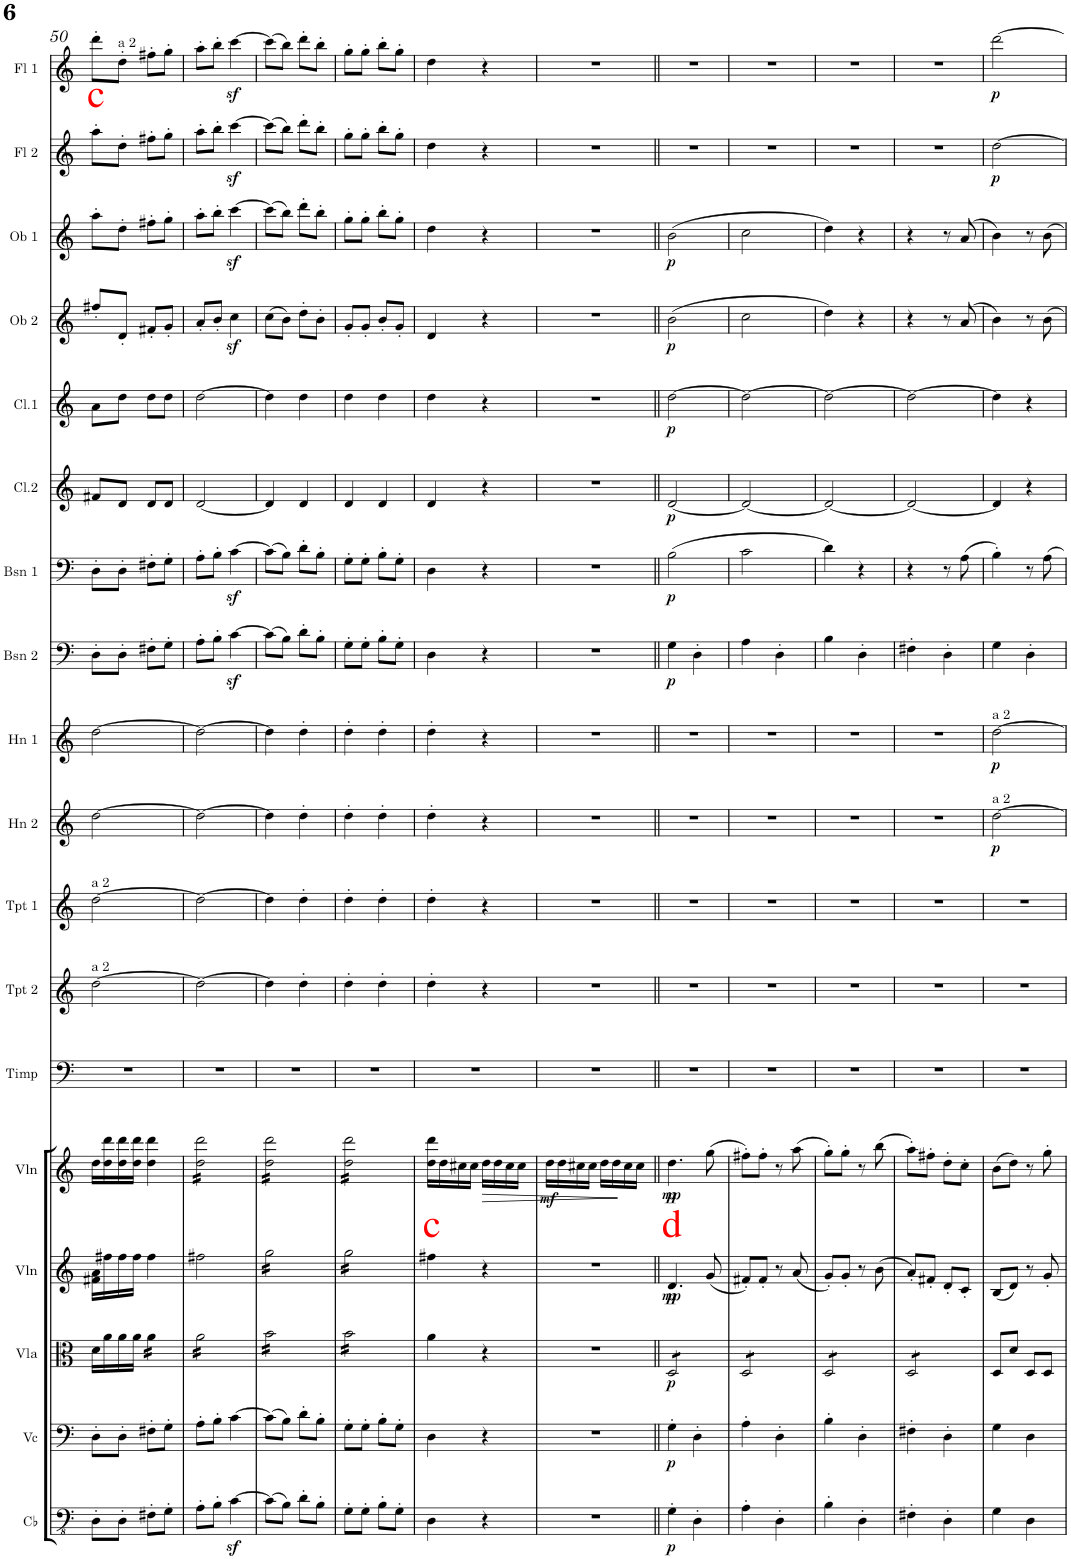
**kern	**dynam	**kern	**dynam	**kern	**dynam	**kern	**dynam	**kern	**text	**dynam	**kern	**kern	**kern	**kern	**dynam	**kern	**dynam	**kern	**dynam	**kern	**dynam	**kern	**dynam	**kern	**dynam	**kern	**dynam	**kern	**dynam	**kern	**dynam	**kern	**text	**dynam
*part18	*part18	*part17	*part17	*part16	*part16	*part15	*part15	*part14	*part14	*part14	*part13	*part12	*part11	*part10	*part10	*part9	*part9	*part8	*part8	*part7	*part7	*part6	*part6	*part5	*part5	*part4	*part4	*part3	*part3	*part2	*part2	*part1	*part1	*part1
*staff18	*staff18	*staff17	*staff17	*staff16	*staff16	*staff15	*staff15	*staff14	*staff14	*staff14	*staff13	*staff12	*staff11	*staff10	*staff10	*staff9	*staff9	*staff8	*staff8	*staff7	*staff7	*staff6	*staff6	*staff5	*staff5	*staff4	*staff4	*staff3	*staff3	*staff2	*staff2	*staff1	*staff1	*staff1
*I"Contrabass	*	*I"Violoncello	*	*I"Viola	*	*I"Violin	*	*I"Violin	*	*	*I"Timpani	*I"C Trumpet 2	*I"C Trumpet 1	*I"C Horn 2	*	*I"C Horn 1	*	*I"Bassoon 2	*	*I"Bassoon 1	*	*I"C Clarinet 2	*	*I"C Clarinet 1	*	*I"Oboe 2	*	*I"Oboe 1	*	*I"Flute 2	*	*I"Flute 1	*	*
*I'Cb	*	*I'Vc	*	*I'Vla	*	*I'Vln	*	*I'Vln	*	*	*I'Timp	*I'Tpt 2	*I'Tpt 1	*I'Hn 2	*	*I'Hn 1	*	*I'Bsn 2	*	*I'Bsn 1	*	*I'Cl.2	*	*I'Cl.1	*	*I'Ob 2	*	*I'Ob 1	*	*I'Fl 2	*	*I'Fl 1	*	*
!!LO:PB:g=z
*clefFv4	*	*clefF4	*	*clefC3	*	*clefG2	*	*clefG2	*	*	*clefF4	*clefG2	*clefG2	*clefG2	*	*clefG2	*	*clefF4	*	*clefF4	*	*clefG2	*	*clefG2	*	*clefG2	*	*clefG2	*	*clefG2	*	*clefG2	*	*
*	*	*	*	*	*	*	*	*	*	*	*	*	*	*Trd7c12	*	*Trd7c12	*	*	*	*	*	*Trd1c2	*	*Trd1c2	*	*	*	*	*	*	*	*	*	*
*k[]	*	*k[]	*	*k[]	*	*k[]	*	*k[]	*	*	*k[]	*k[]	*k[]	*k[]	*	*k[]	*	*k[]	*	*k[]	*	*k[]	*	*k[]	*	*k[]	*	*k[]	*	*k[]	*	*k[]	*	*
*M2/4	*	*M2/4	*	*M2/4	*	*M2/4	*	*M2/4	*	*	*M2/4	*M2/4	*M2/4	*M2/4	*	*M2/4	*	*M2/4	*	*M2/4	*	*M2/4	*	*M2/4	*	*M2/4	*	*M2/4	*	*M2/4	*	*M2/4	*	*
=50	=50	=50	=50	=50	=50	=50	=50	=50	=50	=50	=50	=50	=50	=50	=50	=50	=50	=50	=50	=50	=50	=50	=50	=50	=50	=50	=50	=50	=50	=50	=50	=50	=50	=50
!	!	!	!	!	!	!	!	!	!	!	!	!	!LO:TX:a:t=a 2	!	!	!	!	!	!	!	!	!	!	!	!	!	!	!	!	!	!	!	!	!
!	!	!	!	!	!	!	!	!	!	!	!	!LO:TX:a:t=a 2	!	!	!	!	!	!	!	!	!	!	!	!	!	!	!	!	!	!	!	!	!	!
!	!	!	!	!	!	!	!	!	!	!	!	!	!	!	!	!	!	!	!	!	!	!	!	!	!	!	!	!	!	!	!	!	!LO:LY:b:color=#FF0000	!
8DD'\L	.	8D'\L	.	16d\LL	.	16f#X\ 16a\LL	.	16dd\LL	.	.	2r	[2dd\	[2dd\	[2dd\	.	[2dd\	.	8D'\L	.	8D'\L	.	8f#X/L	.	8a\L	.	8ff#X'/L	.	8aa'\L	.	8aa'\L	.	8ddd'\L	c	.
.	.	.	.	16a\	.	16ff#X\	.	16dd\ 16ddd\	.	.	.	.	.	.	.	.	.	.	.	.	.	.	.	.	.	.	.	.	.	.	.	.	.	.
!	!	!	!	!	!	!	!	!	!	!	!	!	!	!	!	!	!	!	!	!	!	!	!	!	!	!	!	!	!	!	!	!LO:TX:a:t=a 2	!	!
8DD'\J	.	8D'\J	.	16a\	.	16ff#\	.	16dd\ 16ddd\	.	.	.	.	.	.	.	.	.	8D'\J	.	8D'\J	.	8d/J	.	8dd\J	.	8d'/J	.	8dd'\J	.	8dd'\J	.	8dd'\J	.	.
.	.	.	.	16a\JJ	.	16ff#\JJ	.	16dd\ 16ddd\JJ	.	.	.	.	.	.	.	.	.	.	.	.	.	.	.	.	.	.	.	.	.	.	.	.	.	.
*	*	*	*	*tremolo	*	*	*	*	*	*	*	*	*	*	*	*	*	*	*	*	*	*	*	*	*	*	*	*	*	*	*	*	*	*
8FF#X'\L	.	8F#X'\L	.	16a\LL	.	4ff#\	.	4dd\ 4ddd\	.	.	.	.	.	.	.	.	.	8F#X'\L	.	8F#X'\L	.	8d/L	.	8dd\L	.	8f#X'/L	.	8ff#X'\L	.	8ff#X'\L	.	8ff#X'\L	.	.
.	.	.	.	16a\	.	.	.	.	.	.	.	.	.	.	.	.	.	.	.	.	.	.	.	.	.	.	.	.	.	.	.	.	.	.
8GG'\J	.	8G'\J	.	16a\	.	.	.	.	.	.	.	.	.	.	.	.	.	8G'\J	.	8G'\J	.	8d/J	.	8dd\J	.	8g'/J	.	8gg'\J	.	8gg'\J	.	8gg'\J	.	.
.	.	.	.	16a\JJ	.	.	.	.	.	.	.	.	.	.	.	.	.	.	.	.	.	.	.	.	.	.	.	.	.	.	.	.	.	.
=51	=51	=51	=51	=51	=51	=51	=51	=51	=51	=51	=51	=51	=51	=51	=51	=51	=51	=51	=51	=51	=51	=51	=51	=51	=51	=51	=51	=51	=51	=51	=51	=51	=51	=51
*	*	*	*	*	*	*	*	*tremolo	*	*	*	*	*	*	*	*	*	*	*	*	*	*	*	*	*	*	*	*	*	*	*	*	*	*
8AA'\L	.	8A'\L	.	16a\LL	.	2ff#X\	.	16dd\ 16ddd\LL	.	.	2r	2dd\_	2dd\_	2dd\_	.	2dd\_	.	8A'\L	.	8A'\L	.	[2d/	.	[2dd\	.	8a'/L	.	8aa'\L	.	8aa'\L	.	8aa'\L	.	.
.	.	.	.	16a\	.	.	.	16dd\ 16ddd\	.	.	.	.	.	.	.	.	.	.	.	.	.	.	.	.	.	.	.	.	.	.	.	.	.	.
8BB'\J	.	8B'\J	.	16a\	.	.	.	16dd\ 16ddd\	.	.	.	.	.	.	.	.	.	8B'\J	.	8B'\J	.	.	.	.	.	8b'/J	.	8bb'\J	.	8bb'\J	.	8bb'\J	.	.
.	.	.	.	16a\	.	.	.	16dd\ 16ddd\	.	.	.	.	.	.	.	.	.	.	.	.	.	.	.	.	.	.	.	.	.	.	.	.	.	.
[4Cz<\	.	[4c\	.	16a\	.	.	.	16dd\ 16ddd\	.	.	.	.	.	.	.	.	.	[4cz<\	.	[4cz<\	.	.	.	.	.	4ccz<\	.	[4cccz<\	.	[4cccz<\	.	[4cccz<\	.	.
.	.	.	.	16a\	.	.	.	16dd\ 16ddd\	.	.	.	.	.	.	.	.	.	.	.	.	.	.	.	.	.	.	.	.	.	.	.	.	.	.
.	.	.	.	16a\	.	.	.	16dd\ 16ddd\	.	.	.	.	.	.	.	.	.	.	.	.	.	.	.	.	.	.	.	.	.	.	.	.	.	.
.	.	.	.	16a\JJ	.	.	.	16dd\ 16ddd\JJ	.	.	.	.	.	.	.	.	.	.	.	.	.	.	.	.	.	.	.	.	.	.	.	.	.	.
=52	=52	=52	=52	=52	=52	=52	=52	=52	=52	=52	=52	=52	=52	=52	=52	=52	=52	=52	=52	=52	=52	=52	=52	=52	=52	=52	=52	=52	=52	=52	=52	=52	=52	=52
*	*	*	*	*	*	*tremolo	*	*	*	*	*	*	*	*	*	*	*	*	*	*	*	*	*	*	*	*	*	*	*	*	*	*	*	*
(8C\L]	.	(8c\L]	.	16b\LL	.	16gg\LL	.	16dd\ 16ddd\LL	.	.	2r	4dd\]	4dd\]	4dd\]	.	4dd\]	.	(8c\L]	.	(8c\L]	.	4d/]	.	4dd\]	.	(8cc\L	.	(8ccc\L]	.	(8ccc\L]	.	(8ccc\L]	.	.
.	.	.	.	16b\	.	16gg\	.	16dd\ 16ddd\	.	.	.	.	.	.	.	.	.	.	.	.	.	.	.	.	.	.	.	.	.	.	.	.	.	.
8BB\J)	.	8B\J)	.	16b\	.	16gg\	.	16dd\ 16ddd\	.	.	.	.	.	.	.	.	.	8B\J)	.	8B\J)	.	.	.	.	.	8b\J)	.	8bb\J)	.	8bb\J)	.	8bb\J)	.	.
.	.	.	.	16b\	.	16gg\	.	16dd\ 16ddd\	.	.	.	.	.	.	.	.	.	.	.	.	.	.	.	.	.	.	.	.	.	.	.	.	.	.
8D'\L	.	8d'\L	.	16b\	.	16gg\	.	16dd\ 16ddd\	.	.	.	4dd'\	4dd'\	4dd'\	.	4dd'\	.	8d'\L	.	8d'\L	.	4d/	.	4dd\	.	8dd'\L	.	8ddd'\L	.	8ddd'\L	.	8ddd'\L	.	.
.	.	.	.	16b\	.	16gg\	.	16dd\ 16ddd\	.	.	.	.	.	.	.	.	.	.	.	.	.	.	.	.	.	.	.	.	.	.	.	.	.	.
8BB'\J	.	8B'\J	.	16b\	.	16gg\	.	16dd\ 16ddd\	.	.	.	.	.	.	.	.	.	8B'\J	.	8B'\J	.	.	.	.	.	8b'\J	.	8bb'\J	.	8bb'\J	.	8bb'\J	.	.
.	.	.	.	16b\JJ	.	16gg\JJ	.	16dd\ 16ddd\JJ	.	.	.	.	.	.	.	.	.	.	.	.	.	.	.	.	.	.	.	.	.	.	.	.	.	.
=53	=53	=53	=53	=53	=53	=53	=53	=53	=53	=53	=53	=53	=53	=53	=53	=53	=53	=53	=53	=53	=53	=53	=53	=53	=53	=53	=53	=53	=53	=53	=53	=53	=53	=53
8GG'\L	.	8G'\L	.	16b\LL	.	16gg\LL	.	16dd\ 16ddd\LL	.	.	2r	4dd'\	4dd'\	4dd'\	.	4dd'\	.	8G'\L	.	8G'\L	.	4d/	.	4dd\	.	8g'/L	.	8gg'\L	.	8gg'\L	.	8gg'\L	.	.
.	.	.	.	16b\	.	16gg\	.	16dd\ 16ddd\	.	.	.	.	.	.	.	.	.	.	.	.	.	.	.	.	.	.	.	.	.	.	.	.	.	.
8GG'\J	.	8G'\J	.	16b\	.	16gg\	.	16dd\ 16ddd\	.	.	.	.	.	.	.	.	.	8G'\J	.	8G'\J	.	.	.	.	.	8g'/J	.	8gg'\J	.	8gg'\J	.	8gg'\J	.	.
.	.	.	.	16b\	.	16gg\	.	16dd\ 16ddd\	.	.	.	.	.	.	.	.	.	.	.	.	.	.	.	.	.	.	.	.	.	.	.	.	.	.
8BB'\L	.	8B'\L	.	16b\	.	16gg\	.	16dd\ 16ddd\	.	.	.	4dd'\	4dd'\	4dd'\	.	4dd'\	.	8B'\L	.	8B'\L	.	4d/	.	4dd\	.	8b'/L	.	8bb'\L	.	8bb'\L	.	8bb'\L	.	.
.	.	.	.	16b\	.	16gg\	.	16dd\ 16ddd\	.	.	.	.	.	.	.	.	.	.	.	.	.	.	.	.	.	.	.	.	.	.	.	.	.	.
8GG'\J	.	8G'\J	.	16b\	.	16gg\	.	16dd\ 16ddd\	.	.	.	.	.	.	.	.	.	8G'\J	.	8G'\J	.	.	.	.	.	8g'/J	.	8gg'\J	.	8gg'\J	.	8gg'\J	.	.
.	.	.	.	16b\JJ	.	16gg\JJ	.	16dd\ 16ddd\JJ	.	.	.	.	.	.	.	.	.	.	.	.	.	.	.	.	.	.	.	.	.	.	.	.	.	.
*	*	*	*	*	*	*	*	*Xtremolo	*	*	*	*	*	*	*	*	*	*	*	*	*	*	*	*	*	*	*	*	*	*	*	*	*	*
*	*	*	*	*	*	*Xtremolo	*	*	*	*	*	*	*	*	*	*	*	*	*	*	*	*	*	*	*	*	*	*	*	*	*	*	*	*
*	*	*	*	*Xtremolo	*	*	*	*	*	*	*	*	*	*	*	*	*	*	*	*	*	*	*	*	*	*	*	*	*	*	*	*	*	*
=54	=54	=54	=54	=54	=54	=54	=54	=54	=54	=54	=54	=54	=54	=54	=54	=54	=54	=54	=54	=54	=54	=54	=54	=54	=54	=54	=54	=54	=54	=54	=54	=54	=54	=54
!	!	!	!	!	!	!	!	!	!LO:LY:b:color=#FF0000	!	!	!	!	!	!	!	!	!	!	!	!	!	!	!	!	!	!	!	!	!	!	!	!	!
4DD\	.	4D\	.	4a\	.	4ff#X\	.	16dd\ 16ddd\LL	c	.	2r	4dd'\	4dd'\	4dd'\	.	4dd'\	.	4D\	.	4D\	.	4d/	.	4dd\	.	4d/	.	4dd\	.	4dd\	.	4dd\	.	.
.	.	.	.	.	.	.	.	16dd\	.	.	.	.	.	.	.	.	.	.	.	.	.	.	.	.	.	.	.	.	.	.	.	.	.	.
.	.	.	.	.	.	.	.	16cc#X\	.	.	.	.	.	.	.	.	.	.	.	.	.	.	.	.	.	.	.	.	.	.	.	.	.	.
.	.	.	.	.	.	.	.	16cc#\JJ	.	.	.	.	.	.	.	.	.	.	.	.	.	.	.	.	.	.	.	.	.	.	.	.	.	.
!	!	!	!	!	!	!	!	!	!	!LO:HP:b	!	!	!	!	!	!	!	!	!	!	!	!	!	!	!	!	!	!	!	!	!	!	!	!
4r	.	4r	.	4r	.	4r	.	16dd\LL	.	>	.	4r	4r	4r	.	4r	.	4r	.	4r	.	4r	.	4r	.	4r	.	4r	.	4r	.	4r	.	.
.	.	.	.	.	.	.	.	16dd\	.	.	.	.	.	.	.	.	.	.	.	.	.	.	.	.	.	.	.	.	.	.	.	.	.	.
.	.	.	.	.	.	.	.	16cc#\	.	.	.	.	.	.	.	.	.	.	.	.	.	.	.	.	.	.	.	.	.	.	.	.	.	.
.	.	.	.	.	.	.	.	16cc#\JJ	.	.	.	.	.	.	.	.	.	.	.	.	.	.	.	.	.	.	.	.	.	.	.	.	.	.
=55	=55	=55	=55	=55	=55	=55	=55	=55	=55	=55	=55	=55	=55	=55	=55	=55	=55	=55	=55	=55	=55	=55	=55	=55	=55	=55	=55	=55	=55	=55	=55	=55	=55	=55
!	!	!	!	!	!	!	!	!	!	!LO:DY:b	!	!	!	!	!	!	!	!	!	!	!	!	!	!	!	!	!	!	!	!	!	!	!	!
2r	.	2r	.	2r	.	2r	.	16dd\LL	.	mf	2r	2r	2r	2r	.	2r	.	2r	.	2r	.	2r	.	2r	.	2r	.	2r	.	2r	.	2r	.	.
.	.	.	.	.	.	.	.	16dd\	.	.	.	.	.	.	.	.	.	.	.	.	.	.	.	.	.	.	.	.	.	.	.	.	.	.
.	.	.	.	.	.	.	.	16cc#X\	.	.	.	.	.	.	.	.	.	.	.	.	.	.	.	.	.	.	.	.	.	.	.	.	.	.
.	.	.	.	.	.	.	.	16cc#\JJ	.	.	.	.	.	.	.	.	.	.	.	.	.	.	.	.	.	.	.	.	.	.	.	.	.	.
.	.	.	.	.	.	.	.	16dd\LL	.	.	.	.	.	.	.	.	.	.	.	.	.	.	.	.	.	.	.	.	.	.	.	.	.	.
.	.	.	.	.	.	.	.	16dd\	.	.	.	.	.	.	.	.	.	.	.	.	.	.	.	.	.	.	.	.	.	.	.	.	.	.
.	.	.	.	.	.	.	.	16cc#\	.	]	.	.	.	.	.	.	.	.	.	.	.	.	.	.	.	.	.	.	.	.	.	.	.	.
.	.	.	.	.	.	.	.	16cc#\JJ	.	.	.	.	.	.	.	.	.	.	.	.	.	.	.	.	.	.	.	.	.	.	.	.	.	.
=56||	=56||	=56||	=56||	=56||	=56||	=56||	=56||	=56||	=56||	=56||	=56||	=56||	=56||	=56||	=56||	=56||	=56||	=56||	=56||	=56||	=56||	=56||	=56||	=56||	=56||	=56||	=56||	=56||	=56||	=56||	=56||	=56||	=56||	=56||
!	!LO:DY:b	!	!LO:DY:b	!	!LO:DY:b	!	!LO:DY:b	!	!LO:LY:b:color=#FF0000	!	!	!	!	!	!	!	!	!	!	!	!	!	!	!	!	!	!	!	!	!	!	!	!	!
!	!	!	!	!	!	!	!LO:DY:n=1:b	!	!	!LO:DY:b	!	!	!	!	!	!	!	!	!	!	!	!	!	!	!	!	!	!	!	!	!	!	!	!
!	!	!	!	!	!	!	!	!	!	!LO:DY:n=1:b	!	!	!	!	!	!	!	!	!LO:DY:b	!	!LO:DY:b	!	!LO:DY:b	!	!LO:DY:b	!	!LO:DY:b	!	!LO:DY:b	!	!	!	!	!
*	*	*	*	*tremolo	*	*	*	*	*	*	*	*	*	*	*	*	*	*	*	*	*	*	*	*	*	*	*	*	*	*	*	*	*	*
4GG'\	p	4G'\	p	8D/L	p	4.d/	p mp	4.dd\	d	p mp	2r	2r	2r	2r	.	2r	.	4G\	p	(2B\	p	[2d/	p	[2dd\	p	(2b\	p	(2b\	p	2r	.	2r	.	.
.	.	.	.	8D/	.	.	.	.	.	.	.	.	.	.	.	.	.	.	.	.	.	.	.	.	.	.	.	.	.	.	.	.	.	.
4DD'\	.	4D'\	.	8D/	.	.	.	.	.	.	.	.	.	.	.	.	.	4D'\	.	.	.	.	.	.	.	.	.	.	.	.	.	.	.	.
.	.	.	.	8D/J	.	(8g/	.	(8gg\	.	.	.	.	.	.	.	.	.	.	.	.	.	.	.	.	.	.	.	.	.	.	.	.	.	.
=57	=57	=57	=57	=57	=57	=57	=57	=57	=57	=57	=57	=57	=57	=57	=57	=57	=57	=57	=57	=57	=57	=57	=57	=57	=57	=57	=57	=57	=57	=57	=57	=57	=57	=57
4AA'\	.	4A'\	.	8D/L	.	8f#X'/L)	.	8ff#X'\L)	.	.	2r	2r	2r	2r	.	2r	.	4A\	.	2c\	.	2d/_	.	2dd\_	.	2cc\	.	2cc\	.	2r	.	2r	.	.
.	.	.	.	8D/	.	8f#'/J	.	8ff#'\J	.	.	.	.	.	.	.	.	.	.	.	.	.	.	.	.	.	.	.	.	.	.	.	.	.	.
4DD'\	.	4D'\	.	8D/	.	8r	.	8r	.	.	.	.	.	.	.	.	.	4D'\	.	.	.	.	.	.	.	.	.	.	.	.	.	.	.	.
.	.	.	.	8D/J	.	(8a/	.	(8aa\	.	.	.	.	.	.	.	.	.	.	.	.	.	.	.	.	.	.	.	.	.	.	.	.	.	.
=58	=58	=58	=58	=58	=58	=58	=58	=58	=58	=58	=58	=58	=58	=58	=58	=58	=58	=58	=58	=58	=58	=58	=58	=58	=58	=58	=58	=58	=58	=58	=58	=58	=58	=58
4BB'\	.	4B'\	.	8D/L	.	8g'/L)	.	8gg'\L)	.	.	2r	2r	2r	2r	.	2r	.	4B\	.	4d\)	.	2d/_	.	2dd\_	.	4dd\)	.	4dd\)	.	2r	.	2r	.	.
.	.	.	.	8D/	.	8g'/J	.	8gg'\J	.	.	.	.	.	.	.	.	.	.	.	.	.	.	.	.	.	.	.	.	.	.	.	.	.	.
4DD'\	.	4D'\	.	8D/	.	8r	.	8r	.	.	.	.	.	.	.	.	.	4D'\	.	4r	.	.	.	.	.	4r	.	4r	.	.	.	.	.	.
.	.	.	.	8D/J	.	(8b\	.	(8bb\	.	.	.	.	.	.	.	.	.	.	.	.	.	.	.	.	.	.	.	.	.	.	.	.	.	.
=59	=59	=59	=59	=59	=59	=59	=59	=59	=59	=59	=59	=59	=59	=59	=59	=59	=59	=59	=59	=59	=59	=59	=59	=59	=59	=59	=59	=59	=59	=59	=59	=59	=59	=59
4FF#X'\	.	4F#X'\	.	8D/L	.	8a'/L)	.	8aa'\L)	.	.	2r	2r	2r	2r	.	2r	.	4F#X'\	.	4r	.	2d/_	.	2dd\_	.	4r	.	4r	.	2r	.	2r	.	.
.	.	.	.	8D/	.	8f#X'/J	.	8ff#X'\J	.	.	.	.	.	.	.	.	.	.	.	.	.	.	.	.	.	.	.	.	.	.	.	.	.	.
4DD'\	.	4D'\	.	8D/	.	8d'/L	.	8dd'\L	.	.	.	.	.	.	.	.	.	4D'\	.	8r	.	.	.	.	.	8r	.	8r	.	.	.	.	.	.
.	.	.	.	8D/J	.	8c'/J	.	8cc'\J	.	.	.	.	.	.	.	.	.	.	.	(8A\	.	.	.	.	.	(8a/	.	(8a/	.	.	.	.	.	.
*	*	*	*	*Xtremolo	*	*	*	*	*	*	*	*	*	*	*	*	*	*	*	*	*	*	*	*	*	*	*	*	*	*	*	*	*	*
=60	=60	=60	=60	=60	=60	=60	=60	=60	=60	=60	=60	=60	=60	=60	=60	=60	=60	=60	=60	=60	=60	=60	=60	=60	=60	=60	=60	=60	=60	=60	=60	=60	=60	=60
!	!	!	!	!	!	!	!	!	!	!	!	!	!	!	!	!LO:TX:a:t=a 2	!	!	!	!	!	!	!	!	!	!	!	!	!	!	!	!	!	!
!	!	!	!	!	!	!	!	!	!	!	!	!	!	!LO:TX:a:t=a 2	!	!	!	!	!	!	!	!	!	!	!	!	!	!	!	!	!	!	!	!
!	!	!	!	!	!	!	!	!	!	!	!	!	!	!	!LO:DY:b	!	!LO:DY:b	!	!	!	!	!	!	!	!	!	!	!	!	!	!LO:DY:b	!	!	!LO:DY:b
4GG\	.	4G\	.	8D/L	.	(8B/L	.	(8b\L	.	.	2r	2r	2r	[2dd\	p	[2dd\	p	4G\	.	4B'\)	.	4d/]	.	4dd\]	.	4b\)	.	4b\)	.	[2dd\	p	[2ddd\	.	p
.	.	.	.	8d/J	.	8d/J)	.	8dd\J)	.	.	.	.	.	.	.	.	.	.	.	.	.	.	.	.	.	.	.	.	.	.	.	.	.	.
4DD\	.	4D\	.	8D/L	.	8r	.	8r	.	.	.	.	.	.	.	.	.	4D'\	.	8r	.	4r	.	4r	.	8r	.	8r	.	.	.	.	.	.
.	.	.	.	8D/J	.	8g'/	.	8gg'\	.	.	.	.	.	.	.	.	.	.	.	8A\	.	.	.	.	.	8b\	.	8b\	.	.	.	.	.	.
=	=	=	=	=	=	=	=	=	=	=	=	=	=	=	=	=	=	=	=	=	=	=	=	=	=	=	=	=	=	=	=	=	=	=
*-	*-	*-	*-	*-	*-	*-	*-	*-	*-	*-	*-	*-	*-	*-	*-	*-	*-	*-	*-	*-	*-	*-	*-	*-	*-	*-	*-	*-	*-	*-	*-	*-	*-	*-
